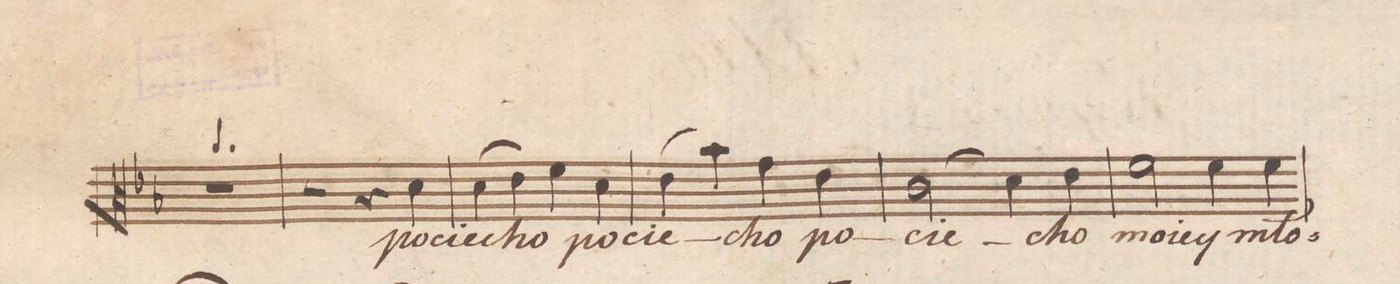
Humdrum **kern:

**kern	**text	**dynam
*I"Alto.	*	*
*clefC3	*	*
*k[b-e-]	*	*
*met(C.|)	*	*
*M2/2	*	*
1r	.	.
=65	=65	=65
2r	.	.
4r	.	.
4d\	po-	.
=66	=66	=66
(4d\	-cie-	.
4e-\)	.	.
4f\	-cho	.
4d\	po-	.
=67	=67	=67
(4e-\	-cie-	.
4b-\)	.	.
4g\	-cho	.
4e-\	po-	.
=68	=68	=68
(2c\	-cie-	.
4d\)	.	.
4e-\	-cho	.
=69	=69	=69
2f\	mo-	.
4f\	-iey	.
4f\	mło-	.
=70	=70	=70
*-	*-	*-
